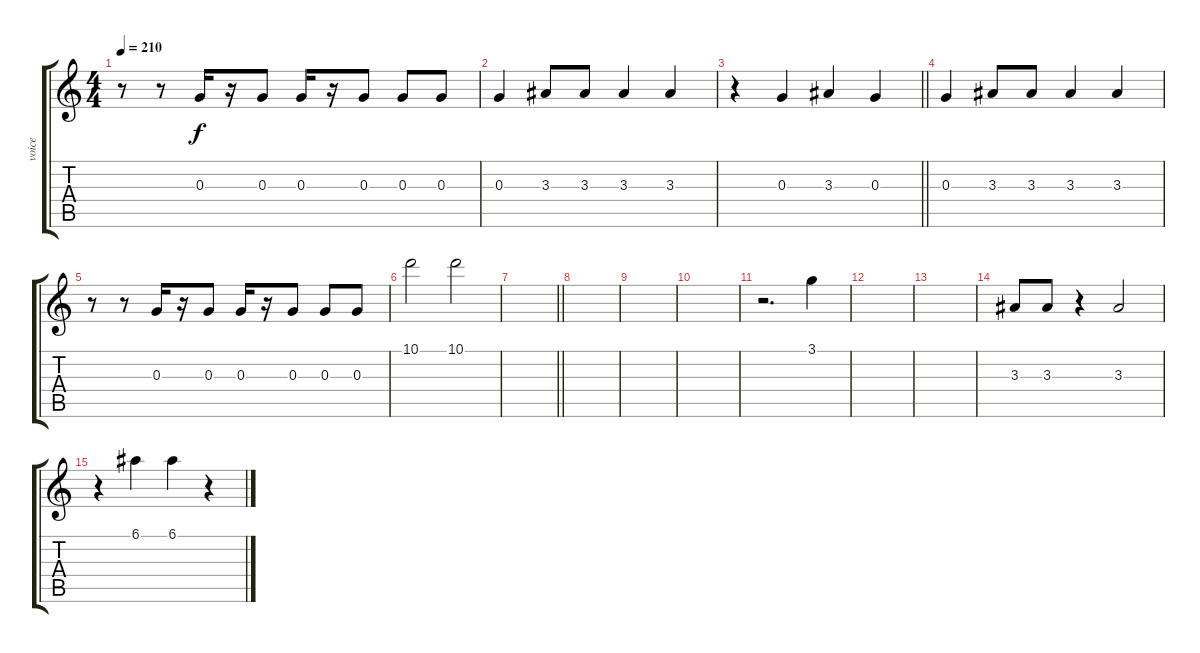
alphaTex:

\track ("voice" "voice") {instrument electricguitarclean}
\staff {score tabs}
\tuning (E4 B3 G3 D3 A2 E2) {hide}
\ts (4 4)
\tempo 210
\clef g2
\ks c
r.8{dy f} r.8 0.3.16 r.16 0.3.8 0.3.16 r.16 0.3.8 0.3.8 0.3.8 |
0.3.4 3.3.8 3.3.8 3.3.4 3.3.4 |
\barLineRight lightlight
r.4 0.3.4 3.3.4 0.3.4 |
0.3.4 3.3.8 3.3.8 3.3.4 3.3.4 |
r.8 r.8 0.3.16 r.16 0.3.8 0.3.16 r.16 0.3.8 0.3.8 0.3.8 |
10.1.2 10.1.2 |
\barLineRight lightlight
|
|
|
|
r.2{d} 3.1.4 |
|
|
3.3.8 3.3.8 r.4 3.3.2 |
r.4 6.1.4 6.1.4 r.4
